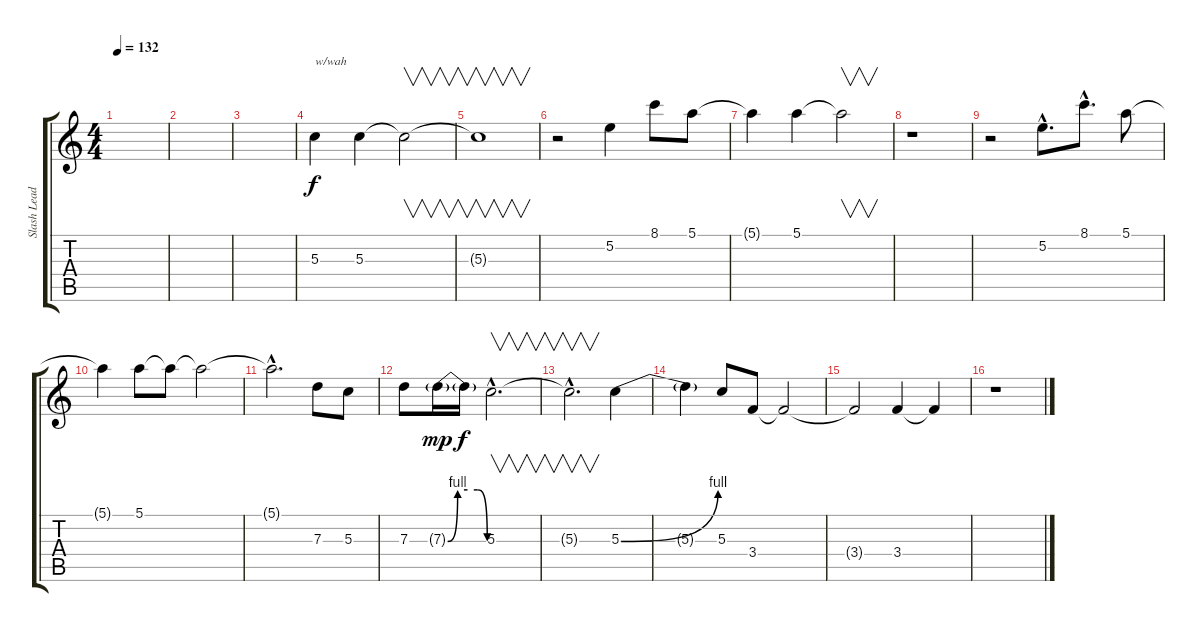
\track ("Slash Lead 2" "Slash Lead") {instrument overdrivenguitar}
\staff {score tabs}
\tuning (E4 B3 G3 D3 A2 E2) {hide}
\ts (4 4)
\tempo 132
\clef g2
\ks c
|
|
|
5.3.4{txt "w/wah" volume 16} 5.3.4 5.3{t}.2{v} |
5.3{t}.1{v} |
r.2 5.2.4 8.1.8 5.1.8 |
5.1{t}.4 5.1.4 5.1{t}.2{v} |
r.1 |
r.2 5.2{hac}.8{d} 8.1{hac}.8{d} 5.1.8 |
5.1{t}.4 5.1.8 5.1{t}.8 5.1{t}.2 |
5.1{hac t}.2{d} 7.3.8 5.3.8 |
7.3.8 7.3{be (custom 0 0 15 4 30 4 45 4 60 0) g}.16{dy mp} 7.3{t}.16{dy f} 5.3{hac}.2{v d} |
5.3{hac t}.2{v d} 5.3{be (bend 0 0 60 4)}.4 |
5.3{t}.4 5.3.8 3.4.8 3.4{t}.2 |
3.4{t}.2 3.4.4 3.4{t}.4 |
r.1
